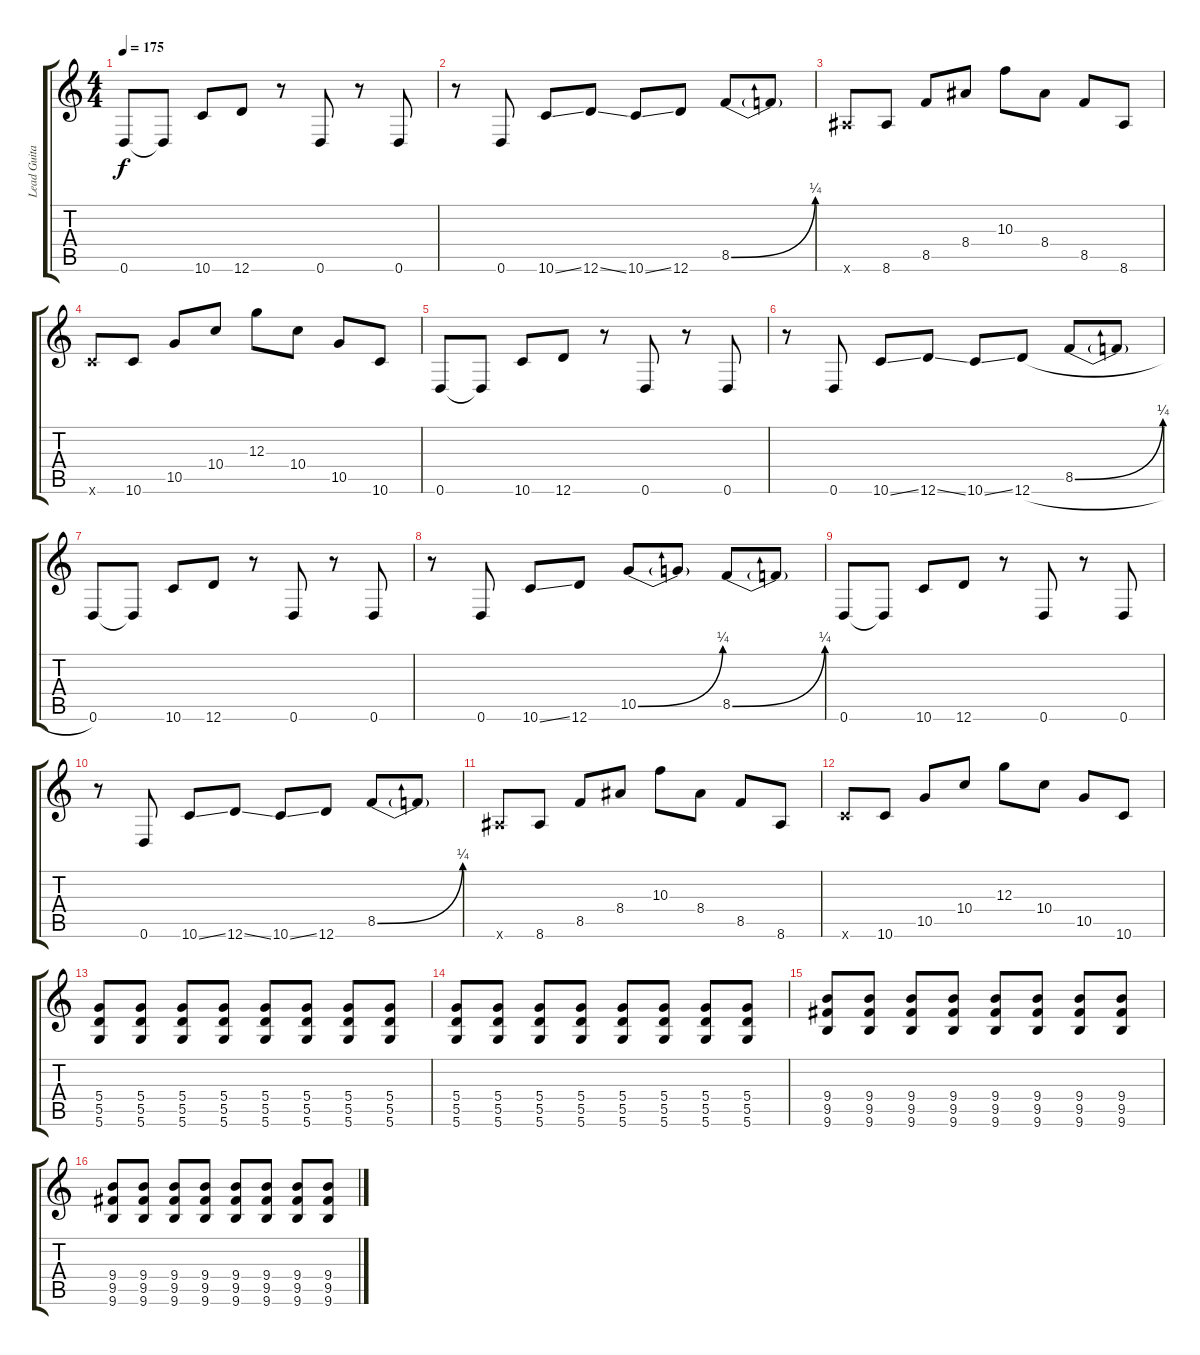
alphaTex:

\track ("Lead Guitar [Dave McPherson]" "Lead Guita") {instrument distortionguitar}
\staff {score tabs}
\tuning (E4 B3 G3 D3 A2 D2) {hide}
\ts (4 4)
\tempo 175
\clef g2
\ks c
0.6.8{dy f} 0.6{t}.8 10.6.8 12.6.8 r.8 0.6.8 r.8 0.6.8 |
r.8 0.6.8 10.6{ss}.8 12.6{ss}.8 10.6{ss}.8 12.6.8 8.5{be (bend 0 0 60 1)}.8 8.5{t}.8 |
8.6{x}.8 8.6.8 8.5.8 8.4.8 10.3.8 8.4.8 8.5.8 8.6.8 |
10.6{x}.8 10.6.8 10.5.8 10.4.8 12.3.8 10.4.8 10.5.8 10.6.8 |
0.6.8 0.6{t}.8 10.6.8 12.6.8 r.8 0.6.8 r.8 0.6.8 |
r.8 0.6.8 10.6{ss}.8 12.6{ss}.8 10.6{ss}.8 12.6{h}.8 8.5{be (bend 0 0 60 1)}.8 8.5{t}.8 |
0.6.8 0.6{t}.8 10.6.8 12.6.8 r.8 0.6.8 r.8 0.6.8 |
r.8 0.6.8 10.6{ss}.8 12.6.8 10.5{be (bend 0 0 60 1)}.8 10.5{t}.8 8.5{be (bend 0 0 60 1)}.8 8.5{t}.8 |
0.6.8 0.6{t}.8 10.6.8 12.6.8 r.8 0.6.8 r.8 0.6.8 |
r.8 0.6.8 10.6{ss}.8 12.6{ss}.8 10.6{ss}.8 12.6.8 8.5{be (bend 0 0 60 1)}.8 8.5{t}.8 |
8.6{x}.8 8.6.8 8.5.8 8.4.8 10.3.8 8.4.8 8.5.8 8.6.8 |
10.6{x}.8 10.6.8 10.5.8 10.4.8 12.3.8 10.4.8 10.5.8 10.6.8 |
(5.4 5.5 5.6).8 (5.4 5.5 5.6).8 (5.4 5.5 5.6).8 (5.4 5.5 5.6).8 (5.4 5.5 5.6).8 (5.4 5.5 5.6).8 (5.4 5.5 5.6).8 (5.4 5.5 5.6).8 |
(5.4 5.5 5.6).8 (5.4 5.5 5.6).8 (5.4 5.5 5.6).8 (5.4 5.5 5.6).8 (5.4 5.5 5.6).8 (5.4 5.5 5.6).8 (5.4 5.5 5.6).8 (5.4 5.5 5.6).8 |
(9.4 9.5 9.6).8 (9.4 9.5 9.6).8 (9.4 9.5 9.6).8 (9.4 9.5 9.6).8 (9.4 9.5 9.6).8 (9.4 9.5 9.6).8 (9.4 9.5 9.6).8 (9.4 9.5 9.6).8 |
(9.4 9.5 9.6).8 (9.4 9.5 9.6).8 (9.4 9.5 9.6).8 (9.4 9.5 9.6).8 (9.4 9.5 9.6).8 (9.4 9.5 9.6).8 (9.4 9.5 9.6).8 (9.4 9.5 9.6).8
